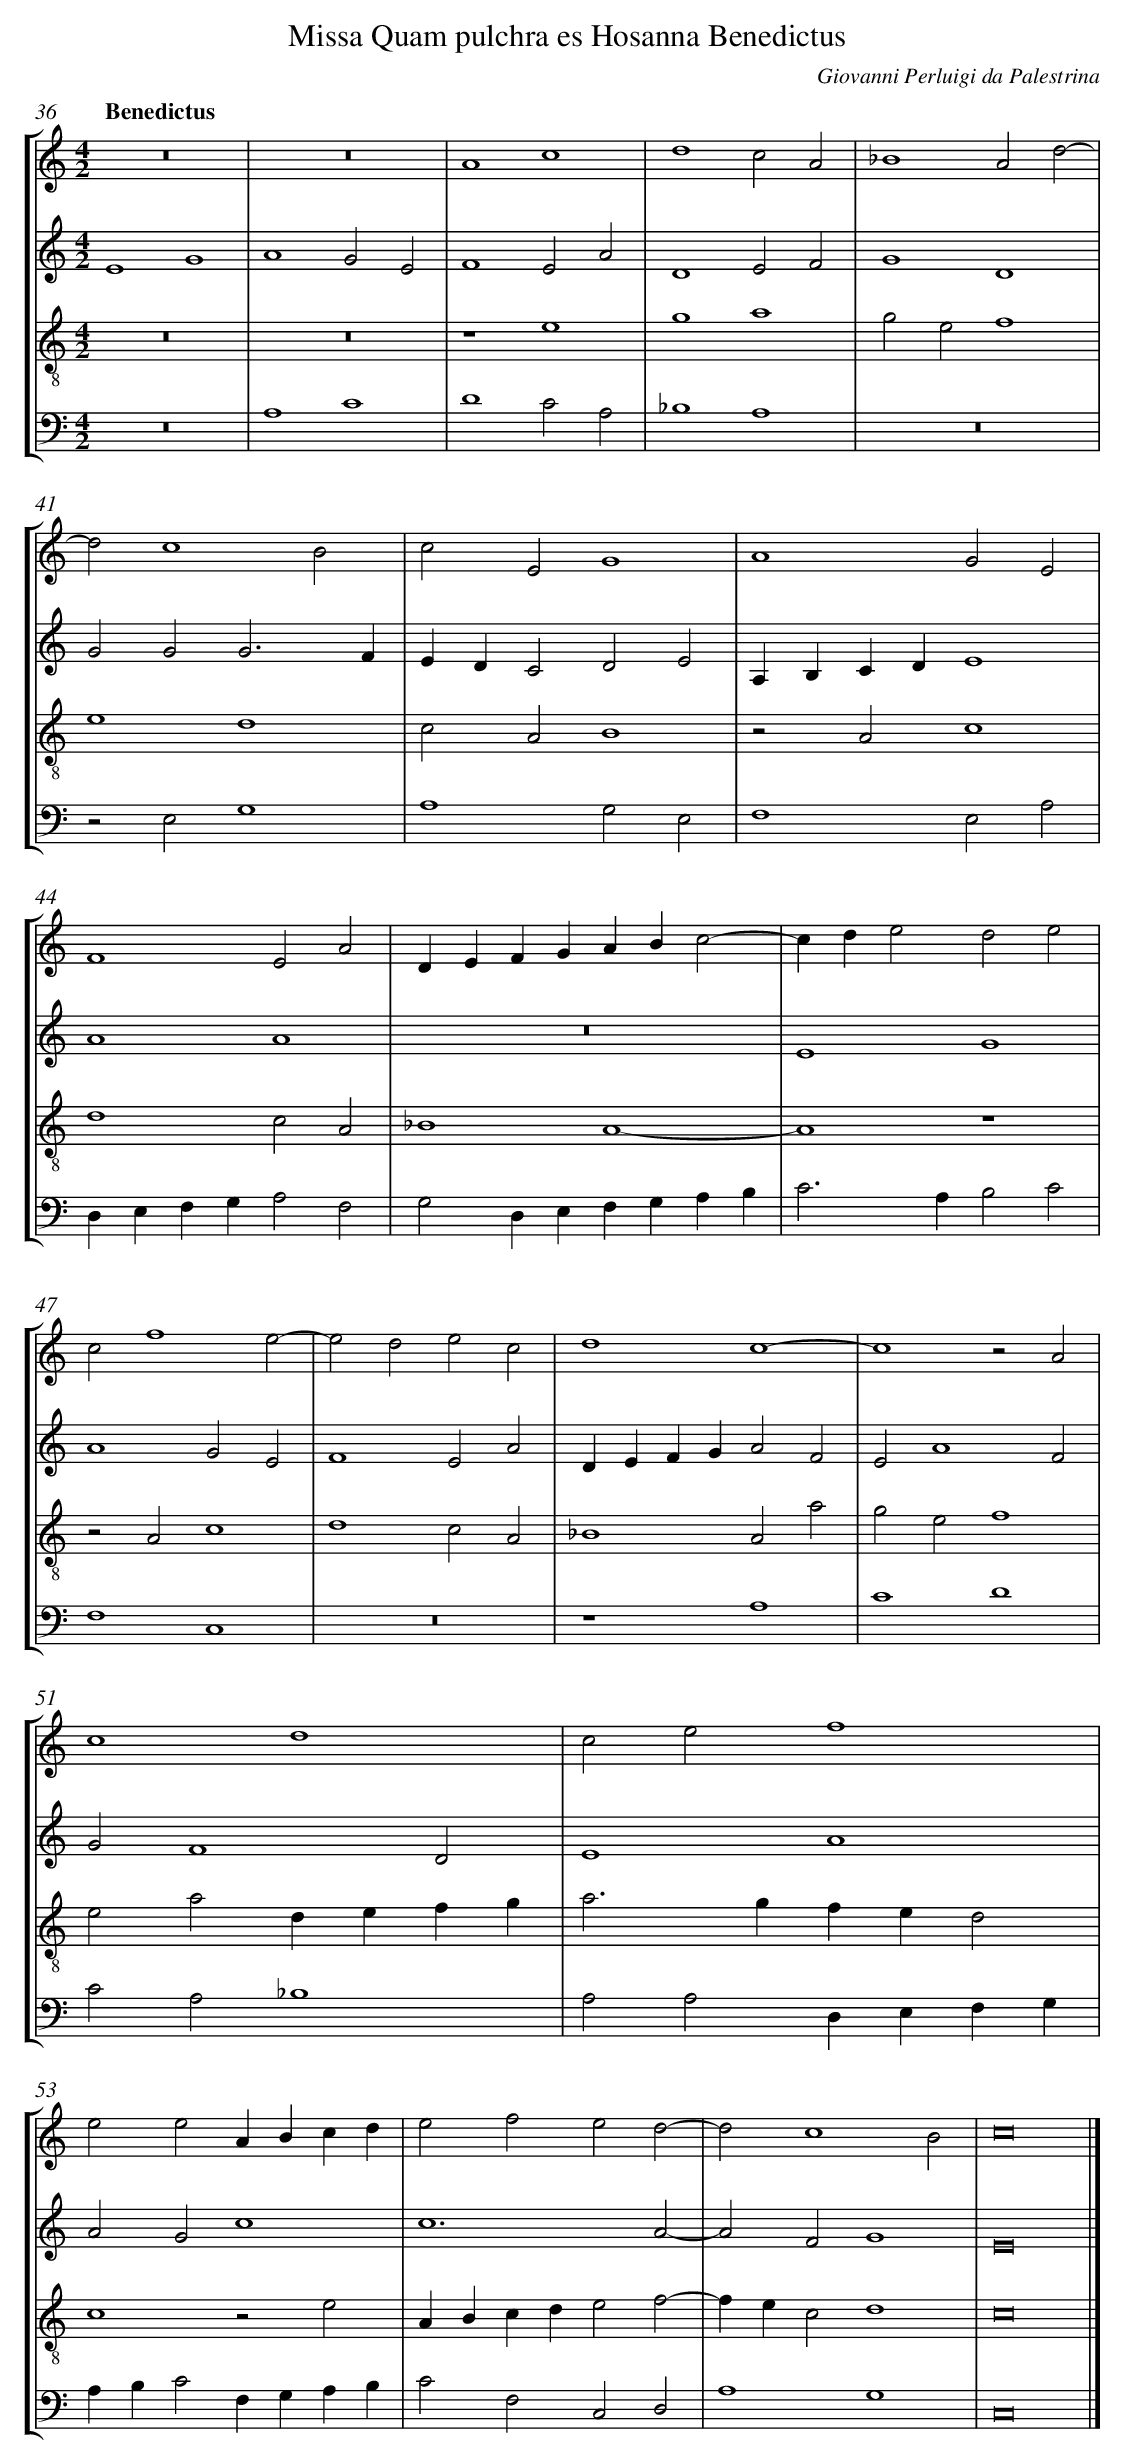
X:1
T: Missa Quam pulchra es Hosanna Benedictus
C: Giovanni Perluigi da Palestrina
L: 1/4
M: 4/2
Q: "Benedictus"
%%staves [1 2 3 4]
V: 1 clef=treble
V: 2 clef=treble
V: 3 clef=treble-8
V: 4 clef=bass
K: C
[V:1] z8 |
[V:2] E4G4 |
[V:3] z8 |
[V:4] z8 |
[V:1] z8 |
[V:2] A4G2E2 |
[V:3] z8 |
[V:4] A,4C4 |
[V:1] A4c4 |
[V:2] F4E2A2 |
[V:3] z4e4 |
[V:4] D4C2A,2 |
[V:1] d4c2A2 |
[V:2] D4E2F2 |
[V:3] g4a4 |
[V:4] _B,4A,4 |
[V:1] _B4A2d2- |
[V:2] G4D4 |
[V:3] g2e2f4 |
[V:4] z8 |
[V:1] d2c4B2 |
[V:2] G2G2G3F |
[V:3] e4d4 |
[V:4] z2E,2G,4 |
[V:1] c2E2G4 |
[V:2] EDC2D2E2 |
[V:3] c2A2B4 |
[V:4] A,4G,2E,2 |
[V:1] A4G2E2 |
[V:2] A,B,CDE4 |
[V:3] z2A2c4 |
[V:4] F,4E,2A,2 |
[V:1] F4E2A2 |
[V:2] A4A4 |
[V:3] d4c2A2 |
[V:4] D,E,F,G,A,2F,2 |
[V:1] DEFGABc2- |
[V:2] z8 |
[V:3] _B4A4- |
[V:4] G,2D,E,F,G,A,B, |
[V:1] cde2d2e2 |
[V:2] E4G4 |
[V:3] A4z4 |
[V:4] C2>A,2B,2C2 |
[V:1] c2f4e2- |
[V:2] A4G2E2 |
[V:3] z2A2c4 |
[V:4] F,4C,4 |
[V:1] e2d2e2c2 |
[V:2] F4E2A2 |
[V:3] d4c2A2 |
[V:4] z8 |
[V:1] d4c4- |
[V:2] DEFGA2F2 |
[V:3] _B4A2a2 |
[V:4] z4A,4 |
[V:1] c4z2A2 |
[V:2] E2A4F2 |
[V:3] g2e2f4 |
[V:4] C4D4 |
[V:1] c4d4 |
[V:2] G2F4D2 |
[V:3] e2a2defg |
[V:4] C2A,2_B,4 |
[V:1] c2e2f4 |
[V:2] E4A4 |
[V:3] a2>g2fed2 |
[V:4] A,2A,2D,E,F,G, |
[V:1] e2e2ABcd |
[V:2] A2G2c4 |
[V:3] c4z2e2 |
[V:4] A,B,C2F,G,A,B, |
[V:1] e2f2e2d2- |
[V:2] c6A2- |
[V:3] ABcde2f2- |
[V:4] C2F,2C,2D,2 |
[V:1] d2c4B2 |
[V:2] A2F2G4 |
[V:3] fec2d4 |
[V:4] A,4G,4 |
[V:1] c8 |]
[V:2] E8 |]
[V:3] c8 |]
[V:4] C,8 |]
